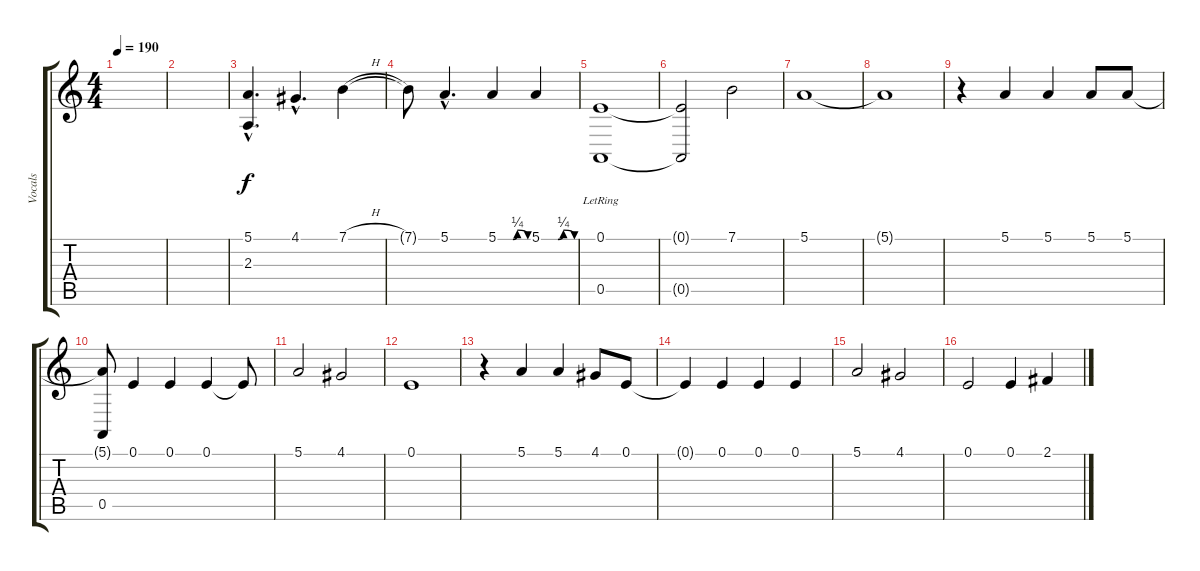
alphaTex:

\track ("Vocals" "Vocals") {instrument altosax}
\staff {score tabs}
\tuning (E4 B3 G3 D3 A2 E2) {hide}
\ts (4 4)
\tempo 190
\clef g2
\ks c
|
|
(5.1{hac} 2.3{hac}).4{d} 4.1{hac}.4{d} 7.1{h}.4 |
7.1{t}.8 5.1{hac}.4{d} 5.1{be (custom 0 0 30 0 39 1 60 0)}.4 5.1{be (custom 0 0 30 0 40 1 60 0)}.4 |
(0.1 0.5{lr}).1 |
(0.1{t} 0.5{t}).2 7.1.2 |
5.1.1 |
5.1{t}.1 |
r.4 5.1.4 5.1.4 5.1.8 5.1.8 |
(5.1{t} 0.5).8 0.1.4 0.1.4 0.1.4 0.1{t}.8 |
5.1.2 4.1.2 |
0.1.1 |
r.4 5.1.4 5.1.4 4.1.8 0.1.8 |
0.1{t}.4 0.1.4 0.1.4 0.1.4 |
5.1.2 4.1.2 |
0.1.2 0.1.4 2.1.4
